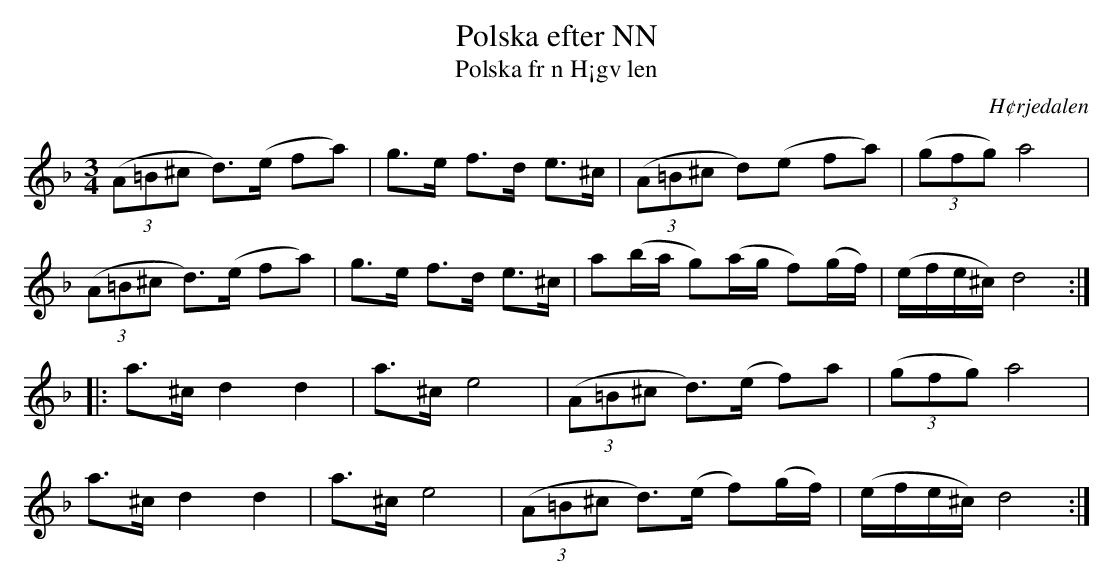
X:1
T:Polska efter NN
T:Polska fr n H¡gv len
O:H¢rjedalen
M:3/4
L:1/8
K:Dm
((3A=B^c d>)(e fa)|g>e f>d e>^c|((3A=B^c d)(e fa)|((3gfg)a4|!
((3A=B^c d>)(e fa)|g>e f>d e>^c|a(b/a/ g)(a/g/ f)(g/f/)|(e/f/e/^c/) d4::!
a>^c d2d2|a>^ce4|((3A=B^c d>)(e f)a|((3gfg)a4,|!
a>^c d2d2|a>^ce4|((3A=B^c d>)(e f)(g/f/)|(e/f/e/^c/) d4:|]
